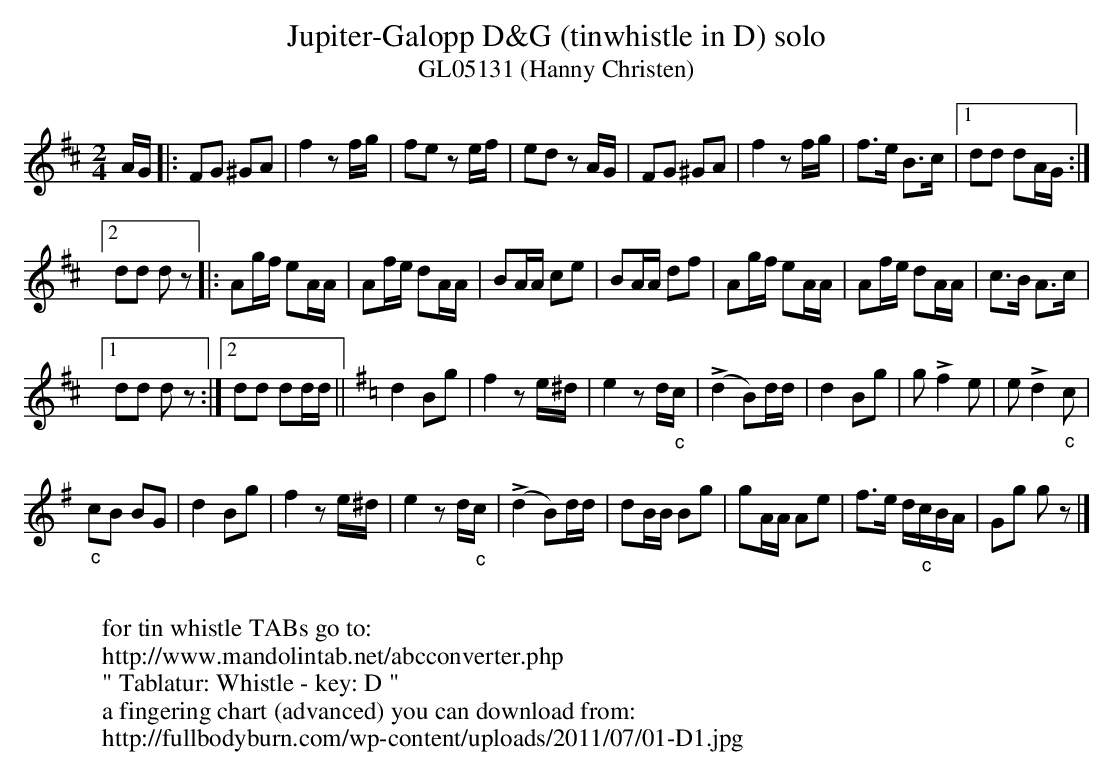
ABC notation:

X:1
T:Jupiter-Galopp D&G (tinwhistle in D) solo
T:GL05131 (Hanny Christen)
M:2/4
M:2/4
L:1/16
K:D transpose=12
AG |: F2G2 ^G2A2 | f4z2fg | f2e2 z2ef | e2d2 z2AG | F2G2 ^G2A2 | f4z2fg | f3e B3c |1 d2d2 d2AG :|2
d2d2 d2z2 |: A2gf e2AA | A2fe d2AA | B2AA c2e2 | B2AA d2f2 | A2gf e2AA | A2fe d2AA | c3B A3c |1
d2d2 d2z2 :|2 d2d2 d2dd || [K:G] d4 B2g2 | f4z2e^d | e4z2 d"_c"c | (!>!d4 B2)dd | d4 B2g2 | g2!>!f4e2 | e2!>!d4"_c"c2 |
"_c"c2B2 B2G2 | d4 B2g2 | f4z2e^d | e4z2d"_c"c | (!>!d4 B2)dd | d2BB B2g2 | g2AA A2e2 | f3e d"_c"cBA | G2g2 g2z2 |]
W:
W:for tin whistle TABs go to:
W:http://www.mandolintab.net/abcconverter.php
W:" Tablatur: Whistle - key: D "
W:a fingering chart (advanced) you can download from:
W:http://fullbodyburn.com/wp-content/uploads/2011/07/01-D1.jpg
